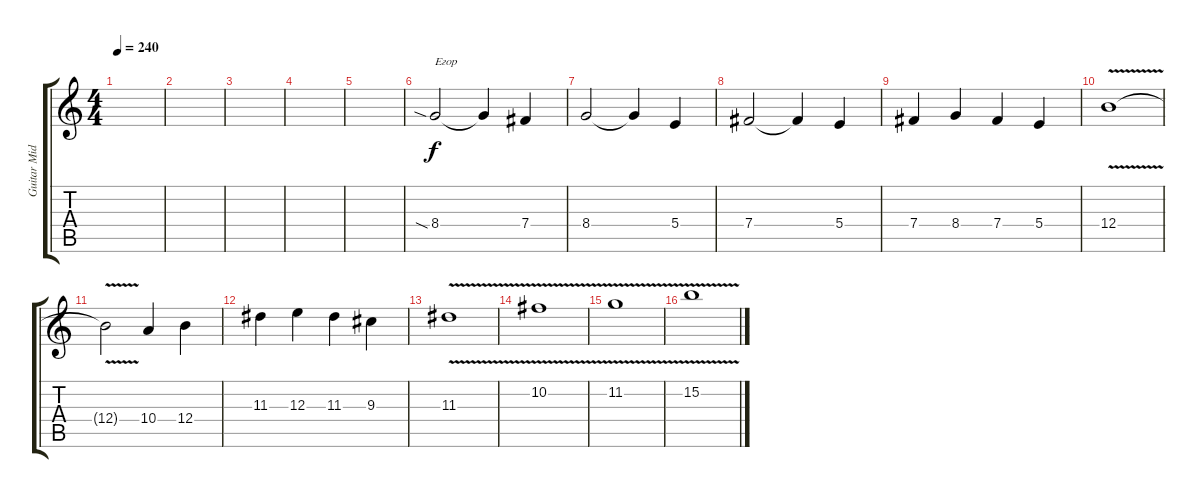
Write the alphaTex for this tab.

\track ("Guitar Mid" "Guitar Mid") {instrument distortionguitar}
\staff {score tabs}
\tuning (Db4 Ab3 E3 B2 Gb2 B1) {hide}
\ts (4 4)
\tempo 240
\clef g2
\ks c
|
|
|
|
|
8.4{sia}.2{txt "Егор"} 8.4{t}.4 7.4.4 |
8.4.2 8.4{t}.4 5.4.4 |
7.4.2 7.4{t}.4 5.4.4 |
7.4.4 8.4.4 7.4.4 5.4.4 |
12.4{v}.1 |
12.4{t}.2 10.4.4 12.4.4 |
11.3.4 12.3.4 11.3.4 9.3.4 |
11.3{v}.1 |
10.2{v}.1 |
11.2{v}.1 |
15.2{v}.1
